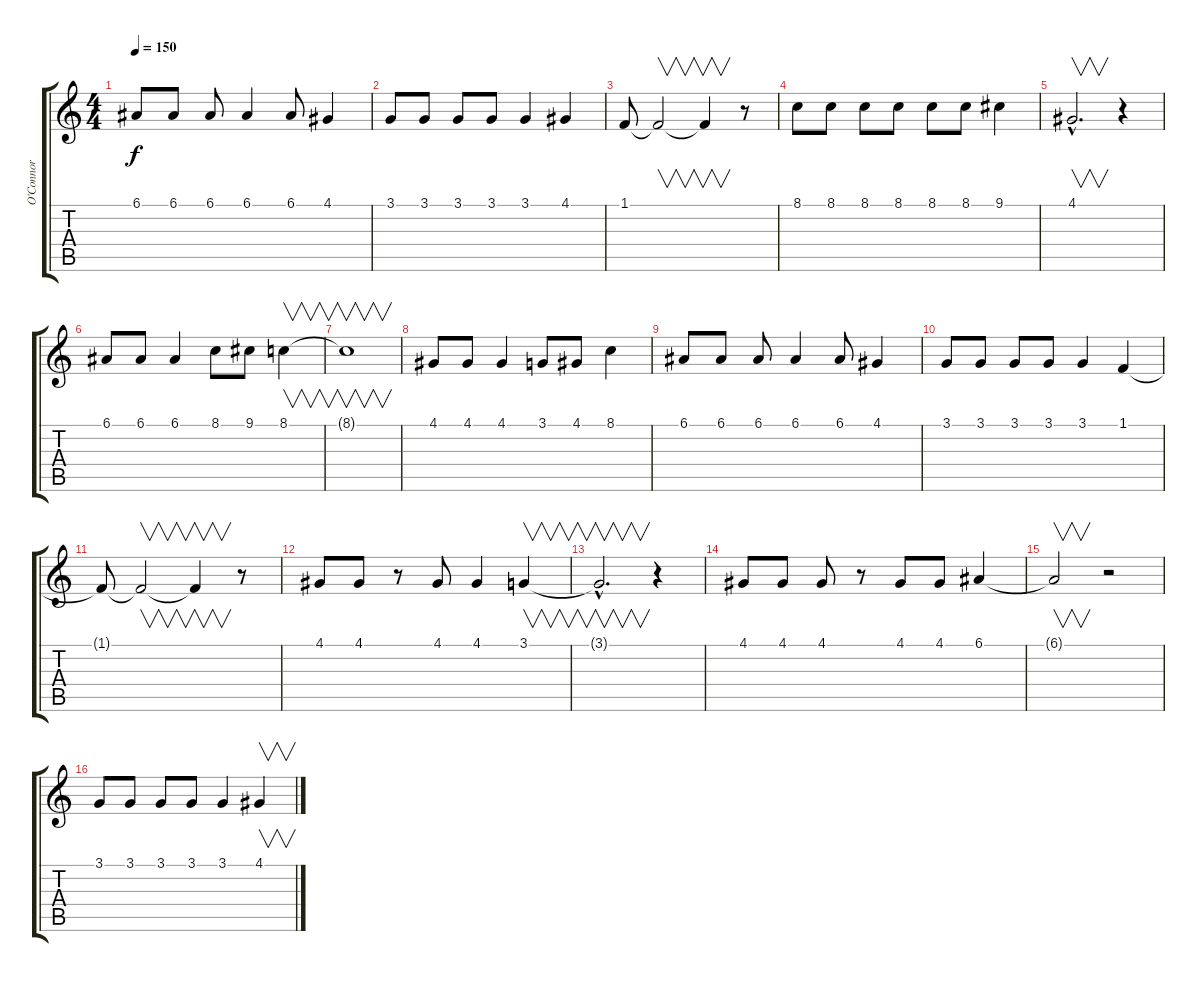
\track ("O'Connor" "O'Connor") {instrument cello}
\staff {score tabs}
\tuning (E4 B3 G3 D3 A2 E2) {hide}
\ts (4 4)
\tempo 150
\clef g2
\ks c
6.1.8{dy f} 6.1.8 6.1.8 6.1.4 6.1.8 4.1.4 |
3.1.8 3.1.8 3.1.8 3.1.8 3.1.4 4.1.4 |
1.1.8 1.1{t}.2{v} 1.1{t}.4{v} r.8 |
8.1.8 8.1.8 8.1.8 8.1.8 8.1.8 8.1.8 9.1.4 |
4.1{hac}.2{v d} r.4 |
6.1.8 6.1.8 6.1.4 8.1.8 9.1.8 8.1.4{v} |
8.1{t}.1{v} |
4.1.8 4.1.8 4.1.4 3.1.8 4.1.8 8.1.4 |
6.1.8 6.1.8 6.1.8 6.1.4 6.1.8 4.1.4 |
3.1.8 3.1.8 3.1.8 3.1.8 3.1.4 1.1.4 |
1.1{t}.8 1.1{t}.2{v} 1.1{t}.4{v} r.8 |
4.1.8 4.1.8 r.8 4.1.8 4.1.4 3.1.4{v} |
3.1{hac t}.2{v d} r.4 |
4.1.8 4.1.8 4.1.8 r.8 4.1.8 4.1.8 6.1.4 |
6.1{t}.2{v} r.2 |
3.1.8 3.1.8 3.1.8 3.1.8 3.1.4 4.1.4{v}
